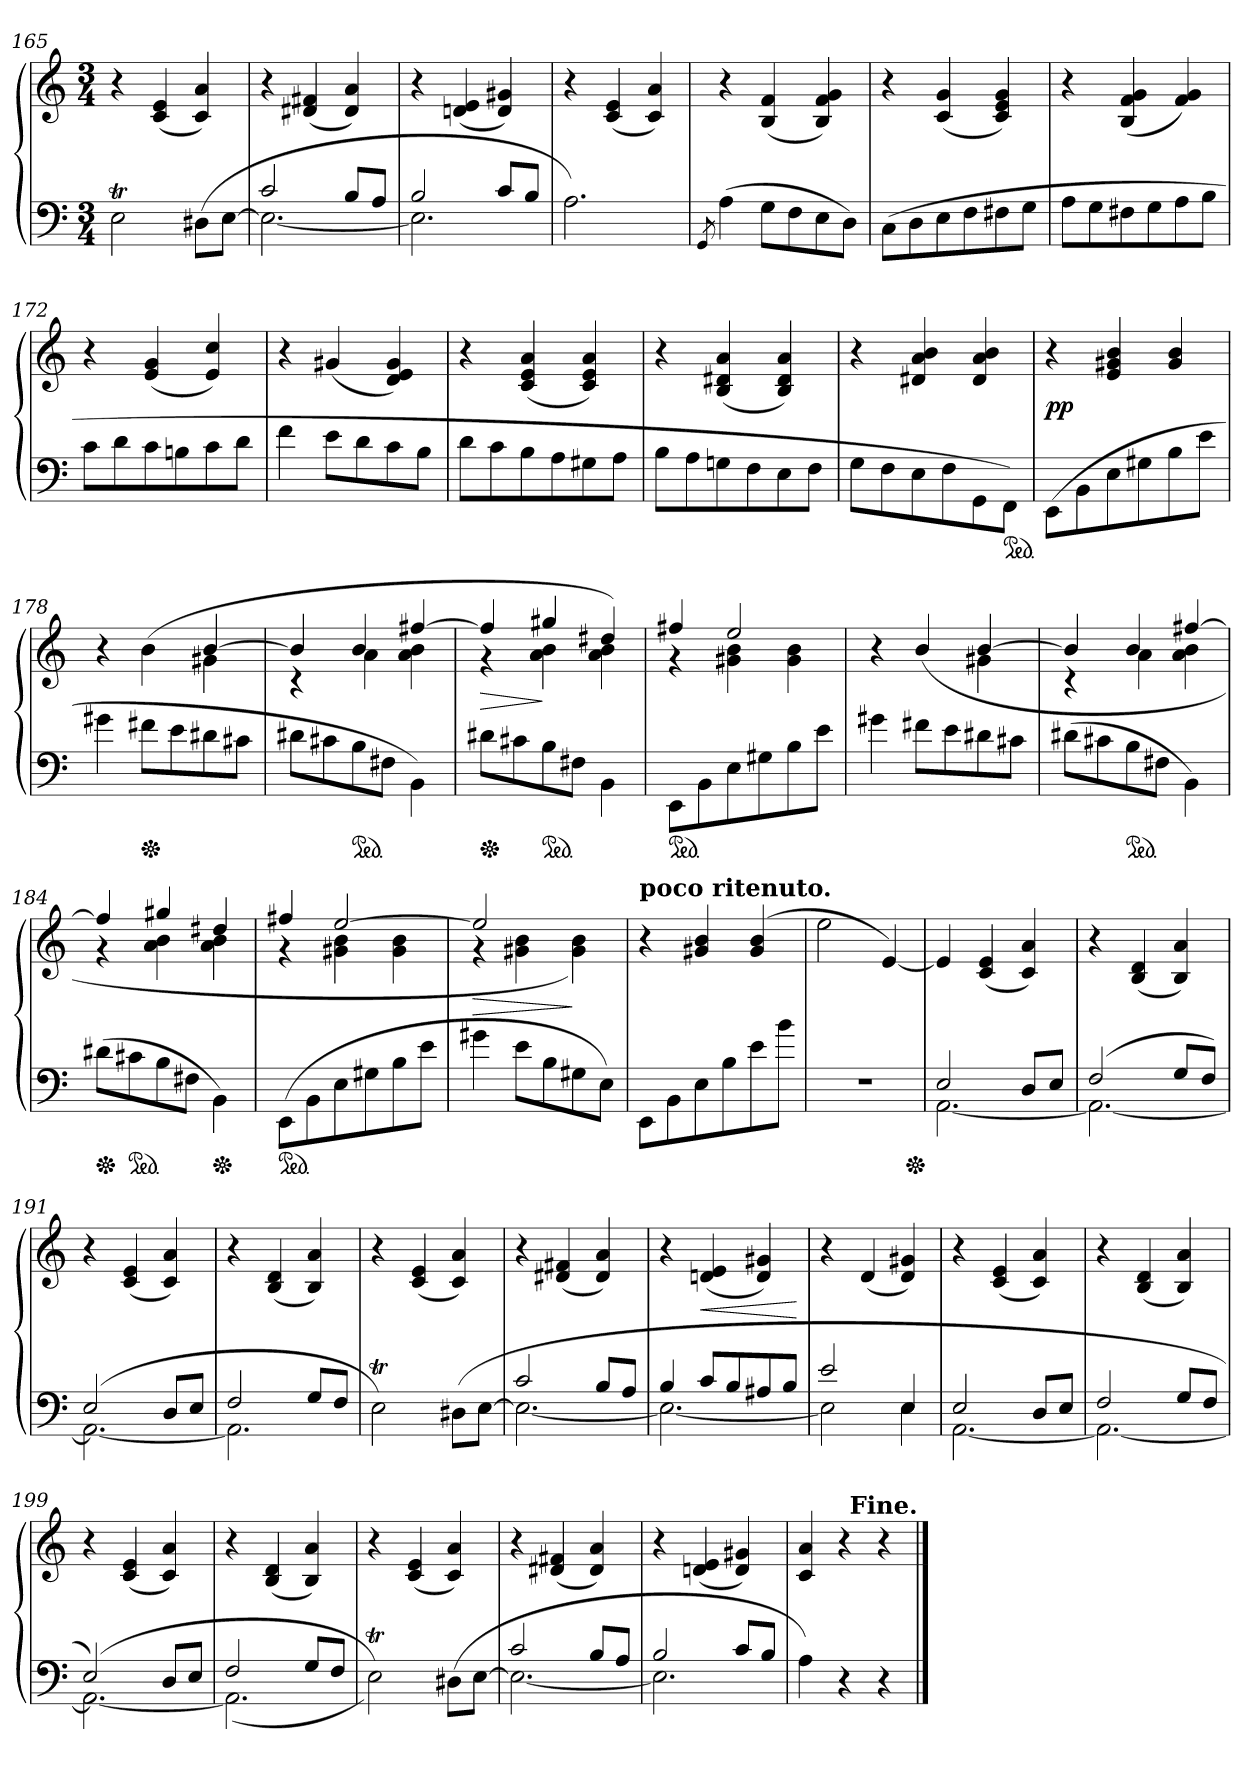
**kern	**kern	**dynam
*part1	*part1	*part1
*staff2	*staff1	*staff1/2
*clefF4	*clefG2	*
*k[]	*k[]	*
*M3/4	*M3/4	*
=165	=165	=165
2Et	4r	.
.	(>4c 4e	.
(>8D#XL	4c 4a)	.
[8EJ	.	.
=166	=166	=166
*^	*	*
2c	2.E_	4r	.
.	.	(>4d#X 4f#X	.
8BL	.	4d# 4a)	.
8AJ	.	.	.
=167	=167	=167	=167
2B	2.E]	4r	.
.	.	(>4dn 4e	.
8cL	.	4d 4g#X)	.
8BJ	.	.	.
*v	*v	*	*
=168	=168	=168
2.A)	4r	.
.	(>4c 4e	.
.	4c 4a)	.
=169	=169	=169
8qGG/	.	.
(>4A	4r	.
8GL	(>4B 4f	.
8F	.	.
8E	4B 4f 4g)	.
8DJ)	.	.
=170	=170	=170
(>8CL	4r	.
8D	.	.
8E	(>4c 4g	.
8F	.	.
8F#X	4c 4e 4g)	.
8GJ	.	.
=171	=171	=171
8AL	4r	.
8G	.	.
8F#X	(>4B 4f 4g	.
8G	.	.
8A	4f 4g)	.
8BJ	.	.
=172	=172	=172
8cL	4r	.
8d	.	.
8c	(>4e 4g	.
8Bn	.	.
8c	4e 4cc)	.
8dJ	.	.
=173	=173	=173
4f	4r	.
8eL	(>4g#X	.
8d	.	.
8c	4d 4e 4g#)	.
8BJ	.	.
=174	=174	=174
8dL	4r	.
8c	.	.
8B	(>4c 4e 4a	.
8A	.	.
8G#X	4c 4e 4a)	.
8AJ	.	.
=175	=175	=175
8BL	4r	.
8A	.	.
8Gn	(>4B 4d#X 4a	.
8F	.	.
8E	4B 4d# 4a)	.
8FJ	.	.
=176	=176	=176
8G\L	4r	.
8F	.	.
8E	4d#X 4a 4b	.
8F	.	.
8GG	4d# 4a 4b	.
8FFJ)	.	.
*ped	*	*
=177	=177	=177
(>8EEL	4r	pp
8BB	.	.
8E	4e 4g#X 4b	.
8G#X	.	.
8B	4g# 4b	.
8eJ	.	.
=178	=178	=178
*	*^	*
4g#X	2ryy	4r	.
*Xped	*	*	*
8f#XL	.	(>4b	.
8e	.	.	.
8d#X	[4b	4g#X	.
8c#XJ	.	.	.
=179	=179	=179	=179
8d#XL	4b]	4rc	.
8c#X	.	.	.
*ped	*	*	*
8B	4b	4a	.
8F#XJ	.	.	.
4BB\)	[4ff#X	4a 4b	.
=180	=180	=180	=180
!	!	!	!LO:HP:b
*Xped	*	*	*
8d#XL	4ff#]	4rg	>
8c#X	.	.	.
*ped	*	*	*
8B	4gg#X	4a 4b	]
8F#XJ	.	.	.
4BB\	4dd#X)	4a 4b	.
=181	=181	=181	=181
*ped	*	*	*
8EEL	4ff#X	4rg	.
8BB	.	.	.
8E	2ee	4g#X 4b	.
8G#X	.	.	.
8B	.	4g# 4b	.
8eJ	.	.	.
=182	=182	=182	=182
4g#X	4r	2ryy	.
8f#XL	(>4b/	.	.
8e	.	.	.
8d#X	[4b	4g#X	.
8c#XJ	.	.	.
=183	=183	=183	=183
(>8d#XL	4b]	4rc	.
8c#X	.	.	.
*ped	*	*	*
8B	4b	4a	.
8F#XJ	.	.	.
4BB\)	[4ff#X	4a 4b	.
=184	=184	=184	=184
*Xped	*	*	*
(>8d#XL	4ff#]	4rg	.
*ped	*	*	*
8c#X	.	.	.
8B	4gg#X	4a 4b	.
8F#XJ	.	.	.
*Xped	*	*	*
4BB\)	4dd#X	4a 4b	.
=185	=185	=185	=185
*ped	*	*	*
(>8EEL	4ff#X	4rg	.
8BB	.	.	.
8E	[2ee	4g#X 4b	.
8G#X	.	.	.
8B	.	4g# 4b	.
8eJ	.	.	.
=186	=186	=186	=186
!	!	!	!LO:HP:b
4g#X	2ee]	4rg	>
8eL	.	4g#X 4b	.
8B	.	.	.
8G#X	4ryy	4g#\ 4b\)	]
8EJ)	.	.	.
*	*v	*v	*
=187	=187	=187
!	!LO:TX:a:B:t=poco ritenuto.	!
8EEL	4r	.
8BB	.	.
8E	4g#X 4b	.
8B	.	.
8e\	(>4g#/ 4b/	.
8b\J	.	.
=188	=188	=188
2.rF	2ee	.
.	[4e)	.
*Xped	*	*
=189	=189	=189
*^	*	*
2E	[2.AA	4e]	.
.	.	(>4c 4e	.
8DL	.	4c 4a)	.
8EJ	.	.	.
=190	=190	=190	=190
(>2F	2.AA_	4r	.
.	.	(>4B 4d	.
8GL	.	4B 4a)	.
8FJ)	.	.	.
=191	=191	=191	=191
(>2E	2.AA_	4r	.
.	.	(>4c 4e	.
8DL	.	4c 4a)	.
8EJ	.	.	.
=192	=192	=192	=192
2F	2.AA]	4r	.
.	.	(>4B 4d	.
8GL	.	4B 4a)	.
8FJ	.	.	.
*v	*v	*	*
=193	=193	=193
2Et)	4r	.
.	(>4c 4e	.
(>8D#XL	4c 4a)	.
[8EJ	.	.
=194	=194	=194
*^	*	*
2c	2.E_	4r	.
.	.	(>4d#X 4f#X	.
8BL	.	4d# 4a)	.
8AJ	.	.	.
=195	=195	=195	=195
4B	2.E_	4r	.
!	!	!	!LO:HP:b
8cL	.	(>4dn 4e	<
8B	.	.	.
8A#X	.	4d 4g#X)	.
8BJ	.	.	.
*v	*v	*	*
.	.	[
=196	=196	=196
*^	*	*
2e	2E]	4r	.
.	.	(>4d	.
4E	4E	4d 4g#X)	.
=197	=197	=197	=197
2E	[2.AA	4r	.
.	.	(>4c 4e	.
8DL	.	4c 4a)	.
8EJ	.	.	.
=198	=198	=198	=198
2F	2.AA_	4r	.
.	.	(>4B 4d	.
8GL	.	4B 4a)	.
8FJ	.	.	.
=199	=199	=199	=199
(>2E)	2.AA_	4r	.
.	.	(>4c 4e	.
8DL	.	4c 4a)	.
8EJ	.	.	.
=200	=200	=200	=200
2F	(<2.AA]	4r	.
.	.	(>4B 4d	.
8GL	.	4B 4a)	.
8FJ	.	.	.
*v	*v	*	*
=201	=201	=201
2Et))	4r	.
.	(>4c 4e	.
(>8D#XL	4c 4a)	.
[8EJ	.	.
=202	=202	=202
*^	*	*
2c	2.E_	4r	.
.	.	(>4d#X 4f#X	.
8BL	.	4d# 4a)	.
8AJ	.	.	.
=203	=203	=203	=203
2B	2.E]	4r	.
.	.	(>4dn 4e	.
8cL	.	4d 4g#X)	.
8BJ	.	.	.
*v	*v	*	*
=204	=204	=204
4A)	4c 4a	.
4r	4r	.
4r	4r	.
!	!LO:TX:a:B:t=Fine.	!
==	==	==
*-	*-	*-
